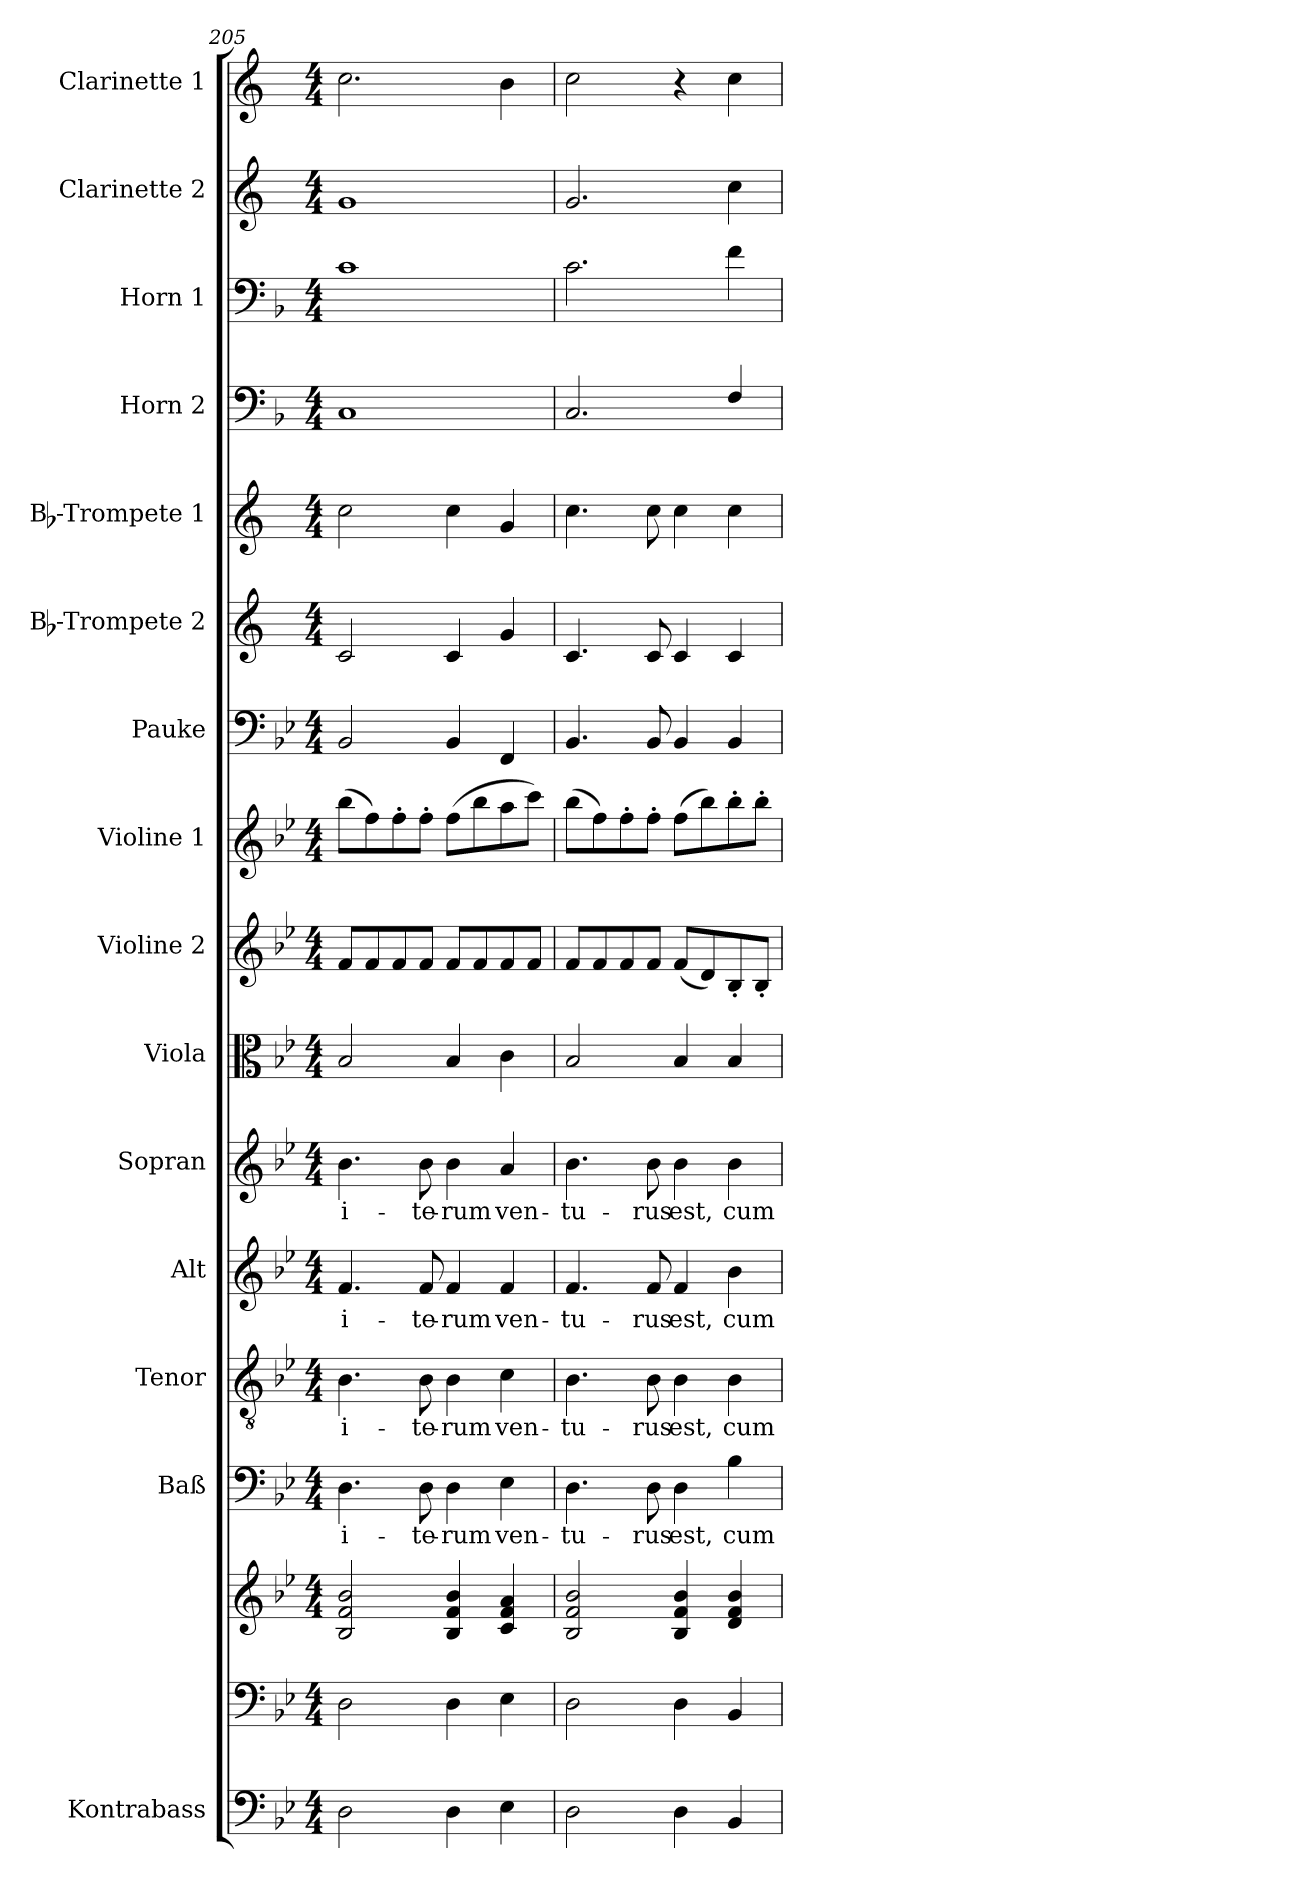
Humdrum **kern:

**kern	**kern	**kern	**kern	**text	**kern	**text	**kern	**text	**kern	**text	**kern	**kern	**kern	**kern	**kern	**kern	**kern	**kern	**kern	**kern
*part16	*part15	*part15	*part14	*part14	*part13	*part13	*part12	*part12	*part11	*part11	*part10	*part9	*part8	*part7	*part6	*part5	*part4	*part3	*part2	*part1
*staff17	*staff16	*staff15	*staff14	*staff14	*staff13	*staff13	*staff12	*staff12	*staff11	*staff11	*staff10	*staff9	*staff8	*staff7	*staff6	*staff5	*staff4	*staff3	*staff2	*staff1
*I"Kontrabass	*	*	*I"Baß	*	*I"Tenor	*	*I"Alt	*	*I"Sopran	*	*I"Viola	*I"Violine 2	*I"Violine 1	*I"Pauke	*I"Bb-Trompete 2	*I"Bb-Trompete 1	*I"Horn 2	*I"Horn 1	*I"Clarinette 2	*I"Clarinette 1
*I'Kb.	*	*	*I'Baß	*	*I'Ten	*	*I'Alt	*	*I'Sop	*	*I'Vla.	*I'Vln. 2	*I'Vln. 1	*I'Pk.	*I'Bb Trp. 2	*I'Bb Trp. 1	*I'Hrn. 2	*I'Hrn. 1	*I'Cl. 2	*I'Cl. 1
!!LO:PB:g=z
*clefF4	*clefF4	*clefG2	*clefF4	*	*clefGv2	*	*clefG2	*	*clefG2	*	*clefC3	*clefG2	*clefG2	*clefF4	*clefG2	*clefG2	*clefF4	*clefF4	*clefG2	*clefG2
*ITrd7c12	*	*	*	*	*	*	*	*	*	*	*	*	*	*	*ITrd1c2	*ITrd1c2	*ITrd4c7	*ITrd4c7	*ITrd1c2	*ITrd1c2
*k[b-e-]	*k[b-e-]	*k[b-e-]	*k[b-e-]	*	*k[b-e-]	*	*k[b-e-]	*	*k[b-e-]	*	*k[b-e-]	*k[b-e-]	*k[b-e-]	*k[b-e-]	*k[b-e-]	*k[b-e-]	*k[b-e-]	*k[b-e-]	*k[b-e-]	*k[b-e-]
*B-:	*B-:	*B-:	*B-:	*	*B-:	*	*B-:	*	*B-:	*	*B-:	*B-:	*B-:	*B-:	*B-:	*B-:	*B-:	*B-:	*B-:	*B-:
*M4/4	*M4/4	*M4/4	*M4/4	*	*M4/4	*	*M4/4	*	*M4/4	*	*M4/4	*M4/4	*M4/4	*M4/4	*M4/4	*M4/4	*M4/4	*M4/4	*M4/4	*M4/4
=205	=205	=205	=205	=205	=205	=205	=205	=205	=205	=205	=205	=205	=205	=205	=205	=205	=205	=205	=205	=205
!	!	!	!	!LO:LY:b	!	!LO:LY:b	!	!LO:LY:b	!	!LO:LY:b	!	!	!	!	!	!	!	!	!	!
2DD\	2D\	2B-/ 2f/ 2b-/	4.D\	i-	4.B-\	i-	4.f/	i-	4.b-\	i-	2B-/	8f/L	(>8bb-\L	2BB-/	2B-/	2b-\	1FF	1F	1f	2.b-\
.	.	.	.	.	.	.	.	.	.	.	.	8f/	8ff\)	.	.	.	.	.	.	.
.	.	.	.	.	.	.	.	.	.	.	.	8f/	8ff'>\	.	.	.	.	.	.	.
!	!	!	!	!LO:LY:b	!	!LO:LY:b	!	!LO:LY:b	!	!LO:LY:b	!	!	!	!	!	!	!	!	!	!
.	.	.	8D\	-te-	8B-\	-te-	8f/	-te-	8b-\	-te-	.	8f/J	8ff'>\J	.	.	.	.	.	.	.
!	!	!	!	!LO:LY:b	!	!LO:LY:b	!	!LO:LY:b	!	!LO:LY:b	!	!	!	!	!	!	!	!	!	!
4DD\	4D\	4B-/ 4f/ 4b-/	4D\	-rum	4B-\	-rum	4f/	-rum	4b-\	-rum	4B-/	8f/L	(>8ff\L	4BB-/	4B-/	4b-\	.	.	.	.
.	.	.	.	.	.	.	.	.	.	.	.	8f/	8bb-\	.	.	.	.	.	.	.
!	!	!	!	!LO:LY:b	!	!LO:LY:b	!	!LO:LY:b	!	!LO:LY:b	!	!	!	!	!	!	!	!	!	!
4EE-\	4E-\	4c/ 4f/ 4a/	4E-\	ven-	4c\	ven-	4f/	ven-	4a/	ven-	4c\	8f/	8aa\	4FF/	4f/	4f/	.	.	.	4a\
.	.	.	.	.	.	.	.	.	.	.	.	8f/J	8ccc\J)	.	.	.	.	.	.	.
=206	=206	=206	=206	=206	=206	=206	=206	=206	=206	=206	=206	=206	=206	=206	=206	=206	=206	=206	=206	=206
!	!	!	!	!LO:LY:b	!	!LO:LY:b	!	!LO:LY:b	!	!LO:LY:b	!	!	!	!	!	!	!	!	!	!
2DD\	2D\	2B-/ 2f/ 2b-/	4.D\	-tu-	4.B-\	-tu-	4.f/	-tu-	4.b-\	-tu-	2B-/	8f/L	(>8bb-\L	4.BB-/	4.B-/	4.b-\	2.FF/	2.F\	2.f/	2b-\
.	.	.	.	.	.	.	.	.	.	.	.	8f/	8ff\)	.	.	.	.	.	.	.
.	.	.	.	.	.	.	.	.	.	.	.	8f/	8ff'>\	.	.	.	.	.	.	.
!	!	!	!	!LO:LY:b	!	!LO:LY:b	!	!LO:LY:b	!	!LO:LY:b	!	!	!	!	!	!	!	!	!	!
.	.	.	8D\	-rus	8B-\	-rus	8f/	-rus	8b-\	-rus	.	8f/J	8ff'>\J	8BB-/	8B-/	8b-\	.	.	.	.
!	!	!	!	!LO:LY:b	!	!LO:LY:b	!	!LO:LY:b	!	!LO:LY:b	!	!	!	!	!	!	!	!	!	!
4DD\	4D\	4B-/ 4f/ 4b-/	4D\	est,	4B-\	est,	4f/	est,	4b-\	est,	4B-/	(<8f/L	(>8ff\L	4BB-/	4B-/	4b-\	.	.	.	4r
.	.	.	.	.	.	.	.	.	.	.	.	8d/)	8bb-\)	.	.	.	.	.	.	.
!	!	!	!	!LO:LY:b	!	!LO:LY:b	!	!LO:LY:b	!	!LO:LY:b	!	!	!	!	!	!	!	!	!	!
4BBB-/	4BB-/	4d/ 4f/ 4b-/	4B-\	cum	4B-\	cum	4b-\	cum	4b-\	cum	4B-/	8B-'</	8bb-'>\	4BB-/	4B-/	4b-\	4BB-/	4B-\	4b-\	4b-\
.	.	.	.	.	.	.	.	.	.	.	.	8B-'</J	8bb-'>\J	.	.	.	.	.	.	.
=	=	=	=	=	=	=	=	=	=	=	=	=	=	=	=	=	=	=	=	=
*-	*-	*-	*-	*-	*-	*-	*-	*-	*-	*-	*-	*-	*-	*-	*-	*-	*-	*-	*-	*-
